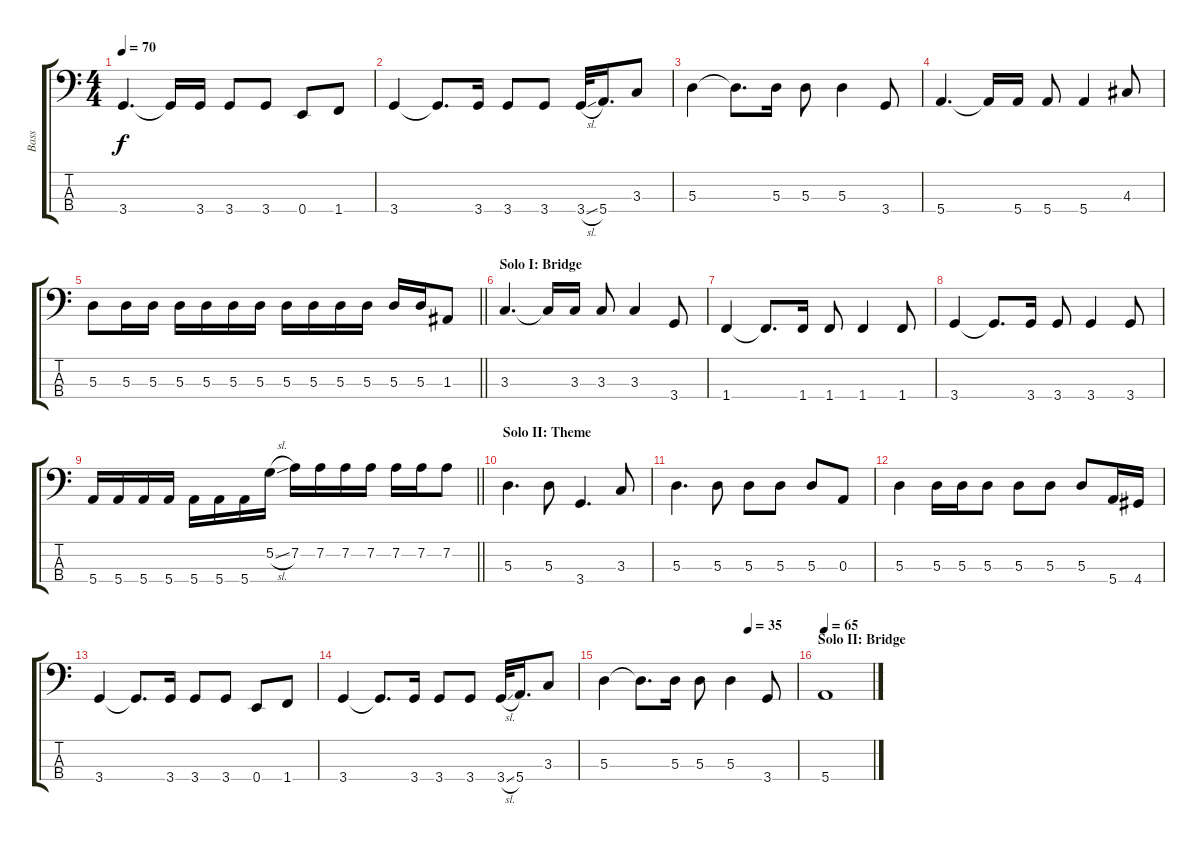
\track ("Bass" "Bass") {instrument electricbassfinger}
\staff {score tabs}
\tuning (G2 D2 A1 E1) {hide}
\ts (4 4)
\tempo 70
\clef f4
\ks c
3.4.4{d dy f} 3.4{t}.16 3.4.16 3.4.8 3.4.8 0.4.8 1.4.8 |
3.4.4 3.4{t}.8{d} 3.4.16 3.4.8 3.4.8 3.4{sl}.32 5.4.16{d} 3.3.8 |
5.3.4 5.3{t}.8{d} 5.3.16 5.3.8 5.3.4 3.4.8 |
5.4.4{d} 5.4{t}.16 5.4.16 5.4.8 5.4.4 4.3.8 |
\barLineRight lightlight
5.3.8 5.3.16 5.3.16 5.3.16 5.3.16 5.3.16 5.3.16 5.3.16 5.3.16 5.3.16 5.3.16 5.3.16 5.3.16 1.3.8 |
\section ("" "Solo I: Bridge")
3.3.4{d} 3.3{t}.16 3.3.16 3.3.8 3.3.4 3.4.8 |
1.4.4 1.4{t}.8{d} 1.4.16 1.4.8 1.4.4 1.4.8 |
3.4.4 3.4{t}.8{d} 3.4.16 3.4.8 3.4.4 3.4.8 |
\barLineRight lightlight
5.4.16 5.4.16 5.4.16 5.4.16 5.4.16 5.4.16 5.4.16 5.2{sl}.16 7.2.16 7.2.16 7.2.16 7.2.16 7.2.16 7.2.16 7.2.8 |
\section ("" "Solo II: Theme")
5.3.4{d} 5.3.8 3.4.4{d} 3.3.8 |
5.3.4{d} 5.3.8 5.3.8 5.3.8 5.3.8 0.3.8 |
5.3.4 5.3.16 5.3.16 5.3.8 5.3.8 5.3.8 5.3.8 5.4.16 4.4.16 |
3.4.4 3.4{t}.8{d} 3.4.16 3.4.8 3.4.8 0.4.8 1.4.8 |
3.4.4 3.4{t}.8{d} 3.4.16 3.4.8 3.4.8 3.4{sl}.32 5.4.16{d} 3.3.8 |
\tempo (35 0.75)
5.3.4 5.3{t}.8{d} 5.3.16 5.3.8 5.3.4 3.4.8 |
\section ("" "Solo II: Bridge")
\tempo 65
5.4.1
